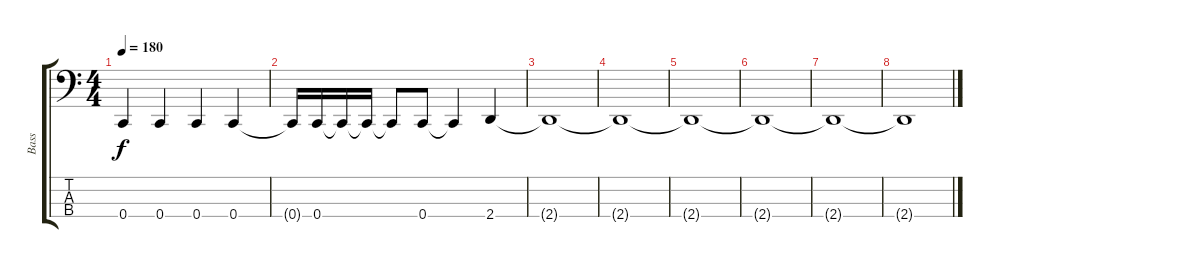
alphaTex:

\track ("Bass" "Bass") {instrument electricbasspick}
\staff {score tabs}
\tuning (F2 C2 G1 C1) {hide}
\ts (4 4)
\tempo 180
\clef f4
\ks c
0.4.4{dy f} 0.4.4 0.4.4 0.4.4 |
0.4{t}.16 0.4.16 0.4{t}.16 0.4{t}.16 0.4{t}.8 0.4.8 0.4{t}.4 2.4.4 |
2.4{t}.1 |
2.4{t}.1 |
2.4{t}.1 |
2.4{t}.1 |
2.4{t}.1 |
2.4{t}.1
